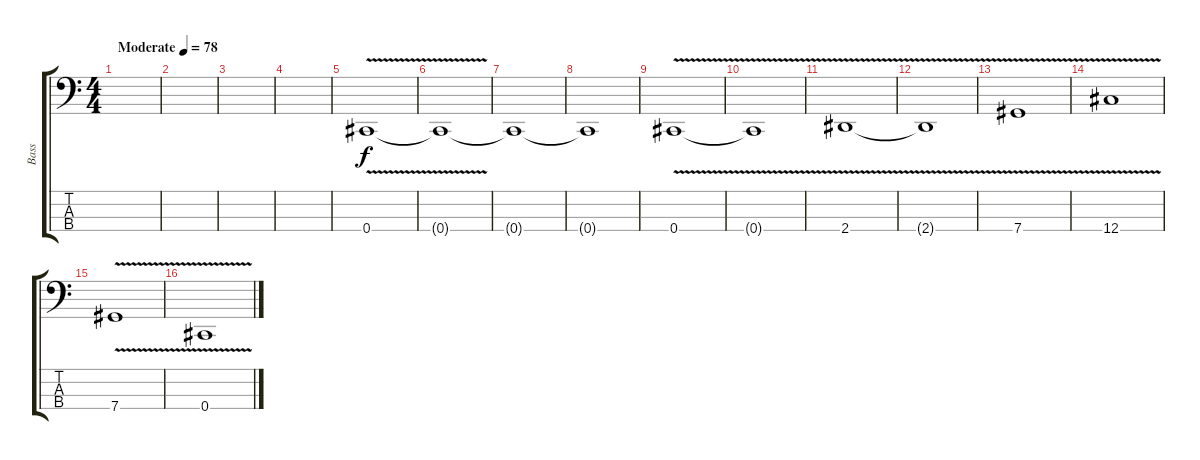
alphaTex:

\track ("Bass" "Bass") {instrument electricbassfinger}
\staff {score tabs}
\tuning (E2 B1 Gb1 Db1) {hide}
\ts (4 4)
\tempo (78 "Moderate")
\clef f4
\ks c
|
|
|
|
0.4{v}.1{instrument electricbassfinger} |
0.4{t}.1 |
0.4{t}.1 |
0.4{t}.1 |
0.4{v}.1 |
0.4{t}.1 |
2.4{v}.1 |
2.4{t}.1 |
7.4{v}.1 |
12.4{v}.1 |
7.4{v}.1 |
0.4{v}.1
